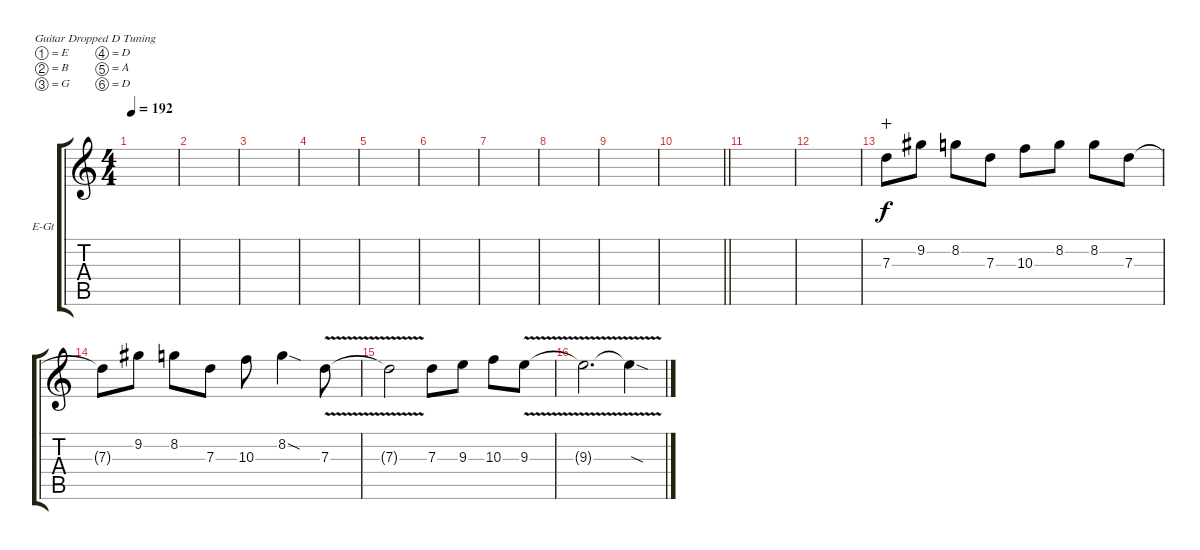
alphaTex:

\defaultSystemsLayout 4
\bracketExtendMode groupsimilarinstruments
\firstSystemTrackNameOrientation horizontal
\otherSystemsTrackNameOrientation horizontal
\track ("Electric Guitar" "E-Gt") {instrument distortionguitar}
\staff {score tabs}
\tuning (E4 B3 G3 D3 A2 D2)
\ts (4 4)
\tempo 192
\clef g2
\ks c
|
|
|
|
|
|
|
|
|
\barLineRight lightlight
|
|
|
7.3.8{wahc} 9.2.8 8.2.8 7.3.8 10.3.8 8.2.8 8.2.8 7.3.8 |
7.3{t}.8 9.2.8 8.2.8 7.3.8 10.3.8 8.2{sod}.4 7.3{v}.8 |
7.3{v t}.2 7.3.8 9.3.8 10.3.8 9.3{v}.8 |
9.3{v t}.2{d} 9.3{sod t}.4
